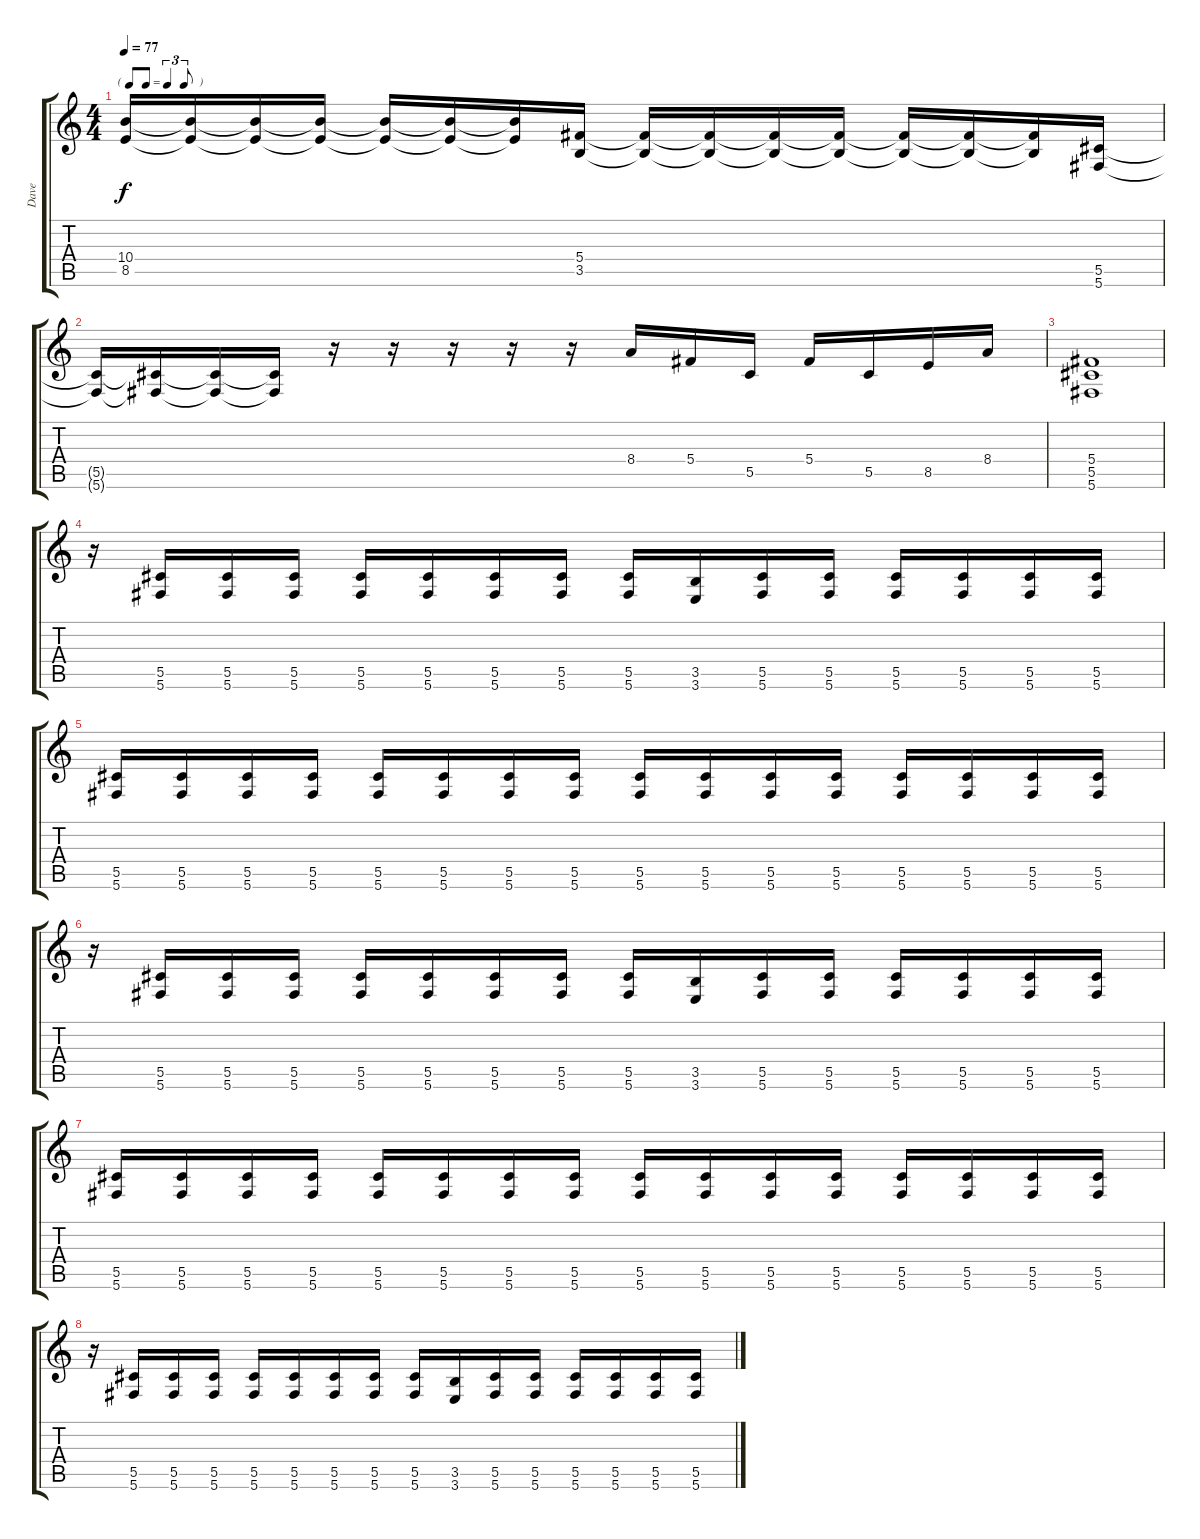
\track ("Dave" "Dave") {instrument distortionguitar}
\staff {score tabs}
\tuning (Eb4 Bb3 Gb3 Db3 Ab2 Db2) {hide}
\ts (4 4)
\tf triplet8th
\tempo 77
\clef g2
\ks c
(10.4{t} 8.5{t}).16{dy f} (10.4{t} 8.5{t}).16 (10.4{t} 8.5{t}).16 (10.4{t} 8.5{t}).16 (10.4{t} 8.5{t}).16 (10.4{t} 8.5{t}).16 (10.4{t} 8.5{t}).16 (5.4 3.5).16 (5.4{t} 3.5{t}).16 (5.4{t} 3.5{t}).16 (5.4{t} 3.5{t}).16 (5.4{t} 3.5{t}).16 (5.4{t} 3.5{t}).16 (5.4{t} 3.5{t}).16 (5.4{t} 3.5{t}).16 (5.5 5.6).16 |
(5.5{t} 5.6{t}).16 (5.5{t} 5.6{t}).16 (5.5{t} 5.6{t}).16 (5.5{t} 5.6{t}).16 r.16 r.16 r.16 r.16 r.16 8.4.16 5.4.16 5.5.16 5.4.16 5.5.16 8.5.16 8.4.16 |
(5.4 5.5 5.6).1 |
r.16 (5.5 5.6).16{instrument distortionguitar} (5.5 5.6).16{instrument electricguitarmuted} (5.5 5.6).16 (5.5 5.6).16{instrument distortionguitar} (5.5 5.6).16 (5.5 5.6).16{instrument electricguitarmuted} (5.5 5.6).16 (5.5 5.6).16 (3.5 3.6).16{instrument distortionguitar} (5.5 5.6).16 (5.5 5.6).16 (5.5 5.6).16{instrument electricguitarmuted} (5.5 5.6).16 (5.5 5.6).16 (5.5 5.6).16 |
(5.5 5.6).16{instrument electricguitarmuted} (5.5 5.6).16 (5.5 5.6).16 (5.5 5.6).16 (5.5 5.6).16 (5.5 5.6).16 (5.5 5.6).16 (5.5 5.6).16 (5.5 5.6).16 (5.5 5.6).16 (5.5 5.6).16 (5.5 5.6).16 (5.5 5.6).16 (5.5 5.6).16 (5.5 5.6).16 (5.5 5.6).16 |
r.16 (5.5 5.6).16{instrument distortionguitar} (5.5 5.6).16{instrument electricguitarmuted} (5.5 5.6).16 (5.5 5.6).16{instrument distortionguitar} (5.5 5.6).16 (5.5 5.6).16{instrument electricguitarmuted} (5.5 5.6).16 (5.5 5.6).16 (3.5 3.6).16{instrument distortionguitar} (5.5 5.6).16 (5.5 5.6).16 (5.5 5.6).16{instrument electricguitarmuted} (5.5 5.6).16 (5.5 5.6).16 (5.5 5.6).16 |
(5.5 5.6).16{instrument electricguitarmuted} (5.5 5.6).16 (5.5 5.6).16 (5.5 5.6).16 (5.5 5.6).16 (5.5 5.6).16 (5.5 5.6).16 (5.5 5.6).16 (5.5 5.6).16 (5.5 5.6).16 (5.5 5.6).16 (5.5 5.6).16 (5.5 5.6).16 (5.5 5.6).16 (5.5 5.6).16 (5.5 5.6).16 |
r.16 (5.5 5.6).16{instrument distortionguitar} (5.5 5.6).16{instrument electricguitarmuted} (5.5 5.6).16 (5.5 5.6).16{instrument distortionguitar} (5.5 5.6).16 (5.5 5.6).16{instrument electricguitarmuted} (5.5 5.6).16 (5.5 5.6).16 (3.5 3.6).16{instrument distortionguitar} (5.5 5.6).16 (5.5 5.6).16 (5.5 5.6).16{instrument electricguitarmuted} (5.5 5.6).16 (5.5 5.6).16 (5.5 5.6).16
